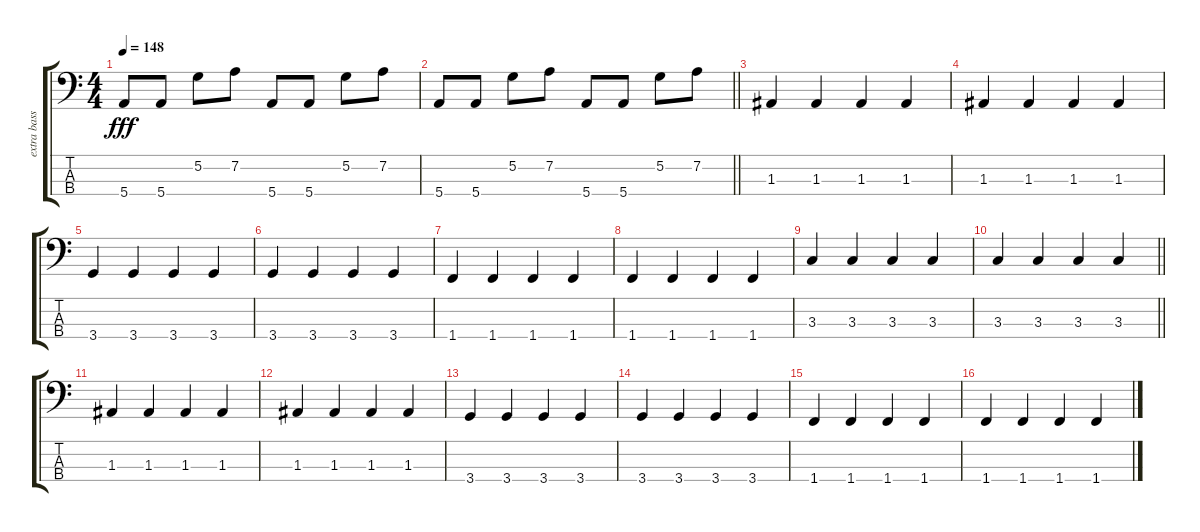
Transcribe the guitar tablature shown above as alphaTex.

\track ("extra bass" "extra bass") {instrument electricbassfinger}
\staff {score tabs}
\tuning (G2 D2 A1 E1) {hide}
\ts (4 4)
\tempo 148
\clef f4
\ks c
5.4.8{dy fff} 5.4.8 5.2.8 7.2.8 5.4.8 5.4.8 5.2.8 7.2.8 |
\barLineRight lightlight
5.4.8 5.4.8 5.2.8 7.2.8 5.4.8 5.4.8 5.2.8 7.2.8 |
\section ("" "")
1.3.4 1.3.4 1.3.4 1.3.4 |
1.3.4 1.3.4 1.3.4 1.3.4 |
3.4.4 3.4.4 3.4.4 3.4.4 |
3.4.4 3.4.4 3.4.4 3.4.4 |
1.4.4 1.4.4 1.4.4 1.4.4 |
1.4.4 1.4.4 1.4.4 1.4.4 |
3.3.4 3.3.4 3.3.4 3.3.4 |
\barLineRight lightlight
3.3.4 3.3.4 3.3.4 3.3.4 |
1.3.4 1.3.4 1.3.4 1.3.4 |
1.3.4 1.3.4 1.3.4 1.3.4 |
3.4.4 3.4.4 3.4.4 3.4.4 |
3.4.4 3.4.4 3.4.4 3.4.4 |
1.4.4 1.4.4 1.4.4 1.4.4 |
1.4.4 1.4.4 1.4.4 1.4.4
